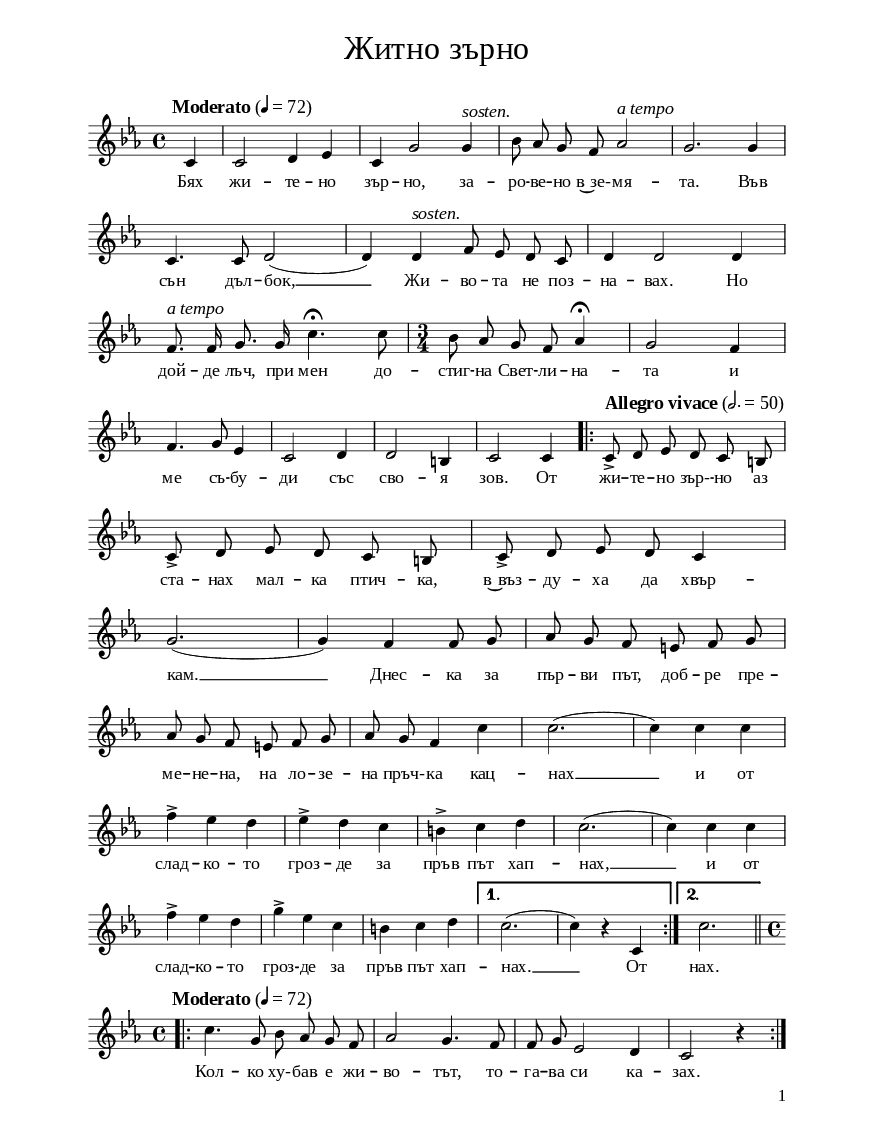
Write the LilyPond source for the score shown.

\version "2.24.2"

% include paper part and global functions
\include "include/globals.ily"

\bookpart {
  \label #'ref176
  \tocItem \markup "Житно зърно "
  \paper {
    print-all-headers = ##t
    print-page-number = ##t
    print-first-page-number = ##t

    % put page numbers on the bottom
    oddHeaderMarkup = \markup ""
    evenHeaderMarkup = \markup ""
    oddFooterMarkup = \markup
    \fill-line {
      ""
      \if \should-print-page-number \fromproperty #'page:page-number-string
    }
    evenFooterMarkup = \markup
    \fill-line {
      \if \should-print-page-number \fromproperty #'page:page-number-string
      ""
    }

    left-margin = 1.5\cm
    right-margin = 1.5\cm
    top-margin = 1.6\cm
    bottom-margin = 1.2\cm
    ragged-bottom = ##t % do not spread the staves to fill the whole vertical space

    % change distance between staves
    system-system-spacing =
    #'((basic-distance . 9.5)
       (minimum-distance . 6)
       (padding . 1)
       (stretchability . 12))
  }
  \score {
    \include "include/score-layout.ily"

    \new Voice \relative c' {
      \clef treble
      \key c \minor
      \time 4/4
      \tempoFunc "Moderato" 4 "72"
      \autoBeamOff
      \partial 4
      c4 | c2 d4 es | c g'2 g4^\markup { \large \italic "sosten."} | bes8 as g f as2^\markup { \large \italic "a tempo"} | g2. g4 | \break

      c,4. c8 d2 (| d4) d^\markup { \large \italic "sosten."} f8 es d c | d4 d2 d4 |\break

      f8.^\markup { \large \italic "a tempo"} f16 g8. g16 c4. \fermata c8 | \time 3/4 bes as g f as4 \fermata | g2 f4 | \break

      f4. g8 es4 | c2 d4 | d2 b4 | c2 c4 | \repeat volta 2 {

        \tempoFunc "Allegro vivace" 2. "50"
        c8 -> d es d c b | |\break

        c -> d es d c  b | c -> d es d c 4 | \break

        g'2. (|g4) f f8 g8 | as g f e f g | \break

        as8 g f e f g | as g f4 c'4 | c2. (| c4) c c | \break

        f -> es d | es -> d c | b -> c d | c2. ( | c4)  c c  | \break

        f -> es d | g -> es c | b c d |
      }
      \alternative {
        {
          c2. ( | c4)  r4 c,4  |
        }  {c'2. \bar "||"  \break }
      }


      \time 4/4
      \tempoFunc "Moderato" 4 "72"
      \bar ".|:-||" c4. g8 bes as g f | as2 g4. f8 | f g es2 d4 | c2 r4
      \bar ":|."
    }

    \addlyrics {
      Бях жи -- те -- но зър -- но, за -- ро -- ве -- но "в~зе-" -- мя -- та.

      Във сън дъл -- бок, __ Жи -- во -- та не поз -- на -- вах.

      Но дой -- де лъч, при мен до -- стиг -- на Свет -- ли -- на -- та

      и ме съ -- бу -- ди със сво -- я зов.

      От жи -- те -- но "зър-" -- но аз ста -- нах мал -- ка птич -- ка,

      в~въз -- ду -- ха да хвър -- кам. __

      Днес -- ка за пър -- ви път, доб -- ре пре -- ме -- не -- на,

      на ло -- зе -- на "пръч-" -- ка кац -- нах __ и от слад -- ко -- то гроз -- де

      за пръв път хап -- нах, __ и от слад -- ко -- то гроз -- де

      за пръв път хап -- нах. __ От нах.

      Кол -- ко "ху-" -- бав е жи -- во -- тът, то -- га -- ва си ка -- зах.}

        \header {
          title = \titleFunc "Житно зърно" "Žitno zărno"
        }

        \midi{}

      } % score
      

    } % bookpart
